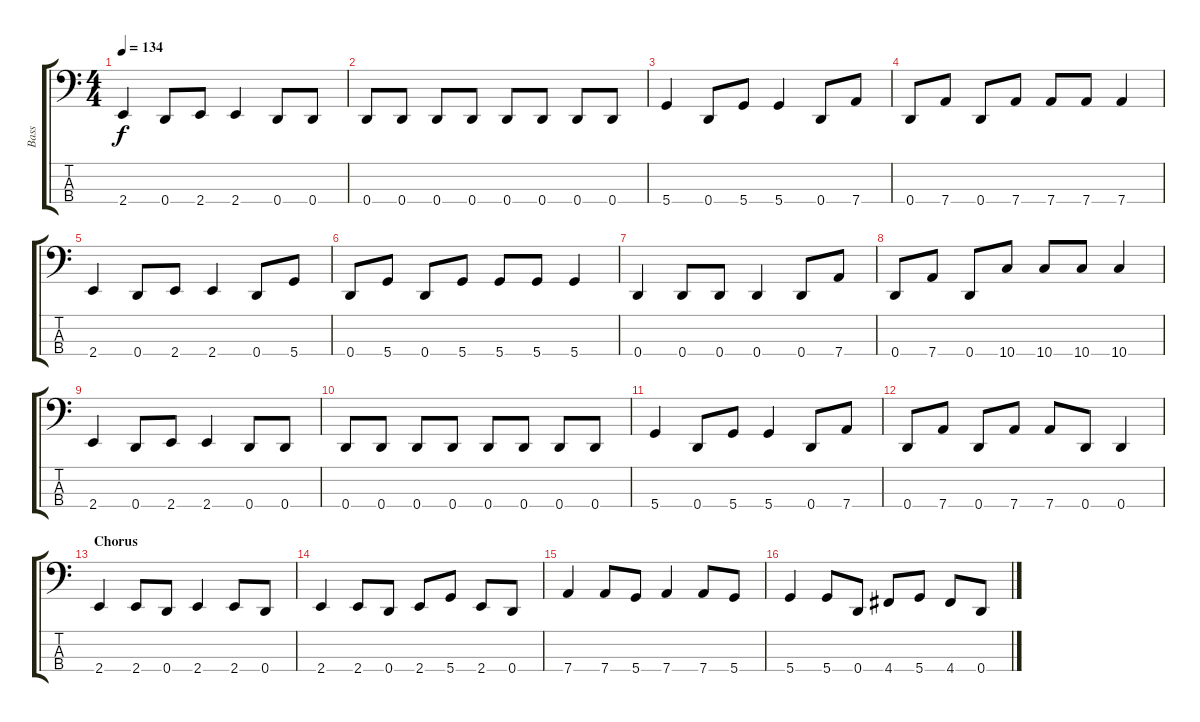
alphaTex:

\track ("Bass" "Bass") {instrument electricbassfinger}
\staff {score tabs}
\tuning (G2 D2 A1 D1) {hide}
\ts (4 4)
\tempo 134
\clef f4
\ks c
2.4.4{dy f} 0.4.8 2.4.8 2.4.4 0.4.8 0.4.8 |
0.4.8 0.4.8 0.4.8 0.4.8 0.4.8 0.4.8 0.4.8 0.4.8 |
5.4.4 0.4.8 5.4.8 5.4.4 0.4.8 7.4.8 |
0.4.8 7.4.8 0.4.8 7.4.8 7.4.8 7.4.8 7.4.4 |
2.4.4 0.4.8 2.4.8 2.4.4 0.4.8 5.4.8 |
0.4.8 5.4.8 0.4.8 5.4.8 5.4.8 5.4.8 5.4.4 |
0.4.4 0.4.8 0.4.8 0.4.4 0.4.8 7.4.8 |
0.4.8 7.4.8 0.4.8 10.4.8 10.4.8 10.4.8 10.4.4 |
2.4.4 0.4.8 2.4.8 2.4.4 0.4.8 0.4.8 |
0.4.8 0.4.8 0.4.8 0.4.8 0.4.8 0.4.8 0.4.8 0.4.8 |
5.4.4 0.4.8 5.4.8 5.4.4 0.4.8 7.4.8 |
0.4.8 7.4.8 0.4.8 7.4.8 7.4.8 0.4.8 0.4.4 |
\section ("" "Chorus")
2.4.4 2.4.8 0.4.8 2.4.4 2.4.8 0.4.8 |
2.4.4 2.4.8 0.4.8 2.4.8 5.4.8 2.4.8 0.4.8 |
7.4.4 7.4.8 5.4.8 7.4.4 7.4.8 5.4.8 |
5.4.4 5.4.8 0.4.8 4.4.8 5.4.8 4.4.8 0.4.8
